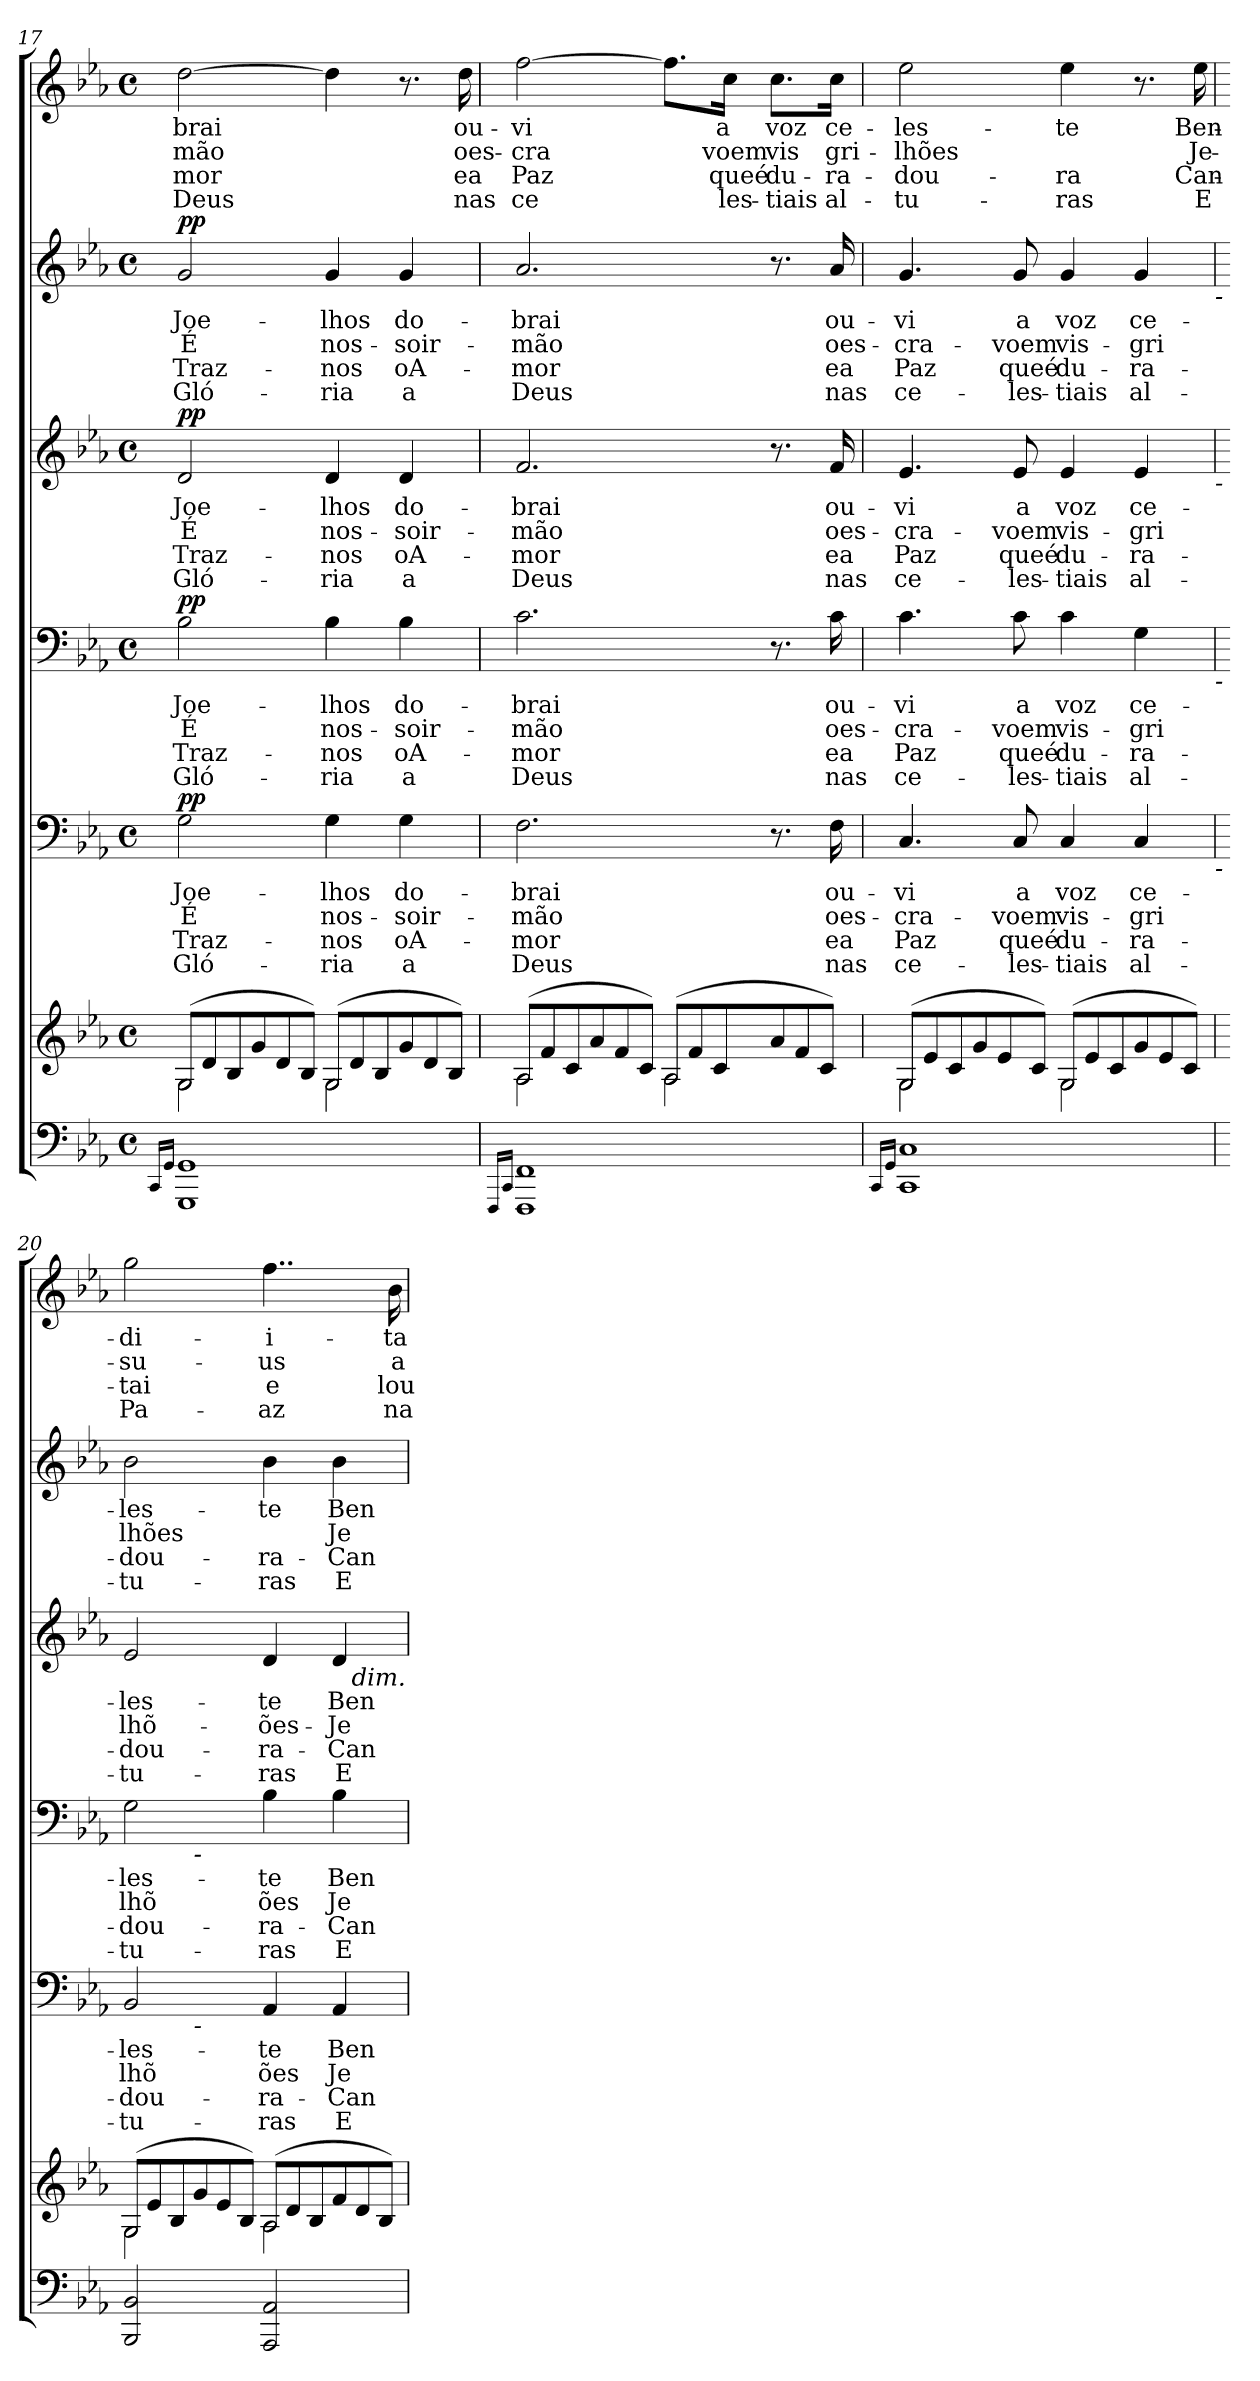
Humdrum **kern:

**kern	**kern	**kern	**text	**text	**text	**text	**dynam	**kern	**text	**text	**text	**text	**dynam	**kern	**text	**text	**text	**text	**dynam	**kern	**text	**text	**text	**text	**dynam	**kern	**text	**text	**text	**text
*part6	*part6	*part5	*part5	*part5	*part5	*part5	*part5	*part4	*part4	*part4	*part4	*part4	*part4	*part3	*part3	*part3	*part3	*part3	*part3	*part2	*part2	*part2	*part2	*part2	*part2	*part1	*part1	*part1	*part1	*part1
*staff7	*staff6	*staff5	*staff5	*staff5	*staff5	*staff5	*staff5	*staff4	*staff4	*staff4	*staff4	*staff4	*staff4	*staff3	*staff3	*staff3	*staff3	*staff3	*staff3	*staff2	*staff2	*staff2	*staff2	*staff2	*staff2	*staff1	*staff1	*staff1	*staff1	*staff1
!!LO:PB:g=z
*clefF4	*clefG2	*clefF4	*	*	*	*	*	*clefF4	*	*	*	*	*	*clefG2	*	*	*	*	*	*clefG2	*	*	*	*	*	*clefG2	*	*	*	*
*k[b-e-a-]	*k[b-e-a-]	*k[b-e-a-]	*	*	*	*	*	*k[b-e-a-]	*	*	*	*	*	*k[b-e-a-]	*	*	*	*	*	*k[b-e-a-]	*	*	*	*	*	*k[b-e-a-]	*	*	*	*
*E-:	*E-:	*E-:	*	*	*	*	*	*E-:	*	*	*	*	*	*E-:	*	*	*	*	*	*E-:	*	*	*	*	*	*E-:	*	*	*	*
*M4/4	*M4/4	*M4/4	*	*	*	*	*	*M4/4	*	*	*	*	*	*M4/4	*	*	*	*	*	*M4/4	*	*	*	*	*	*M4/4	*	*	*	*
*met(c)	*met(c)	*met(c)	*	*	*	*	*	*met(c)	*	*	*	*	*	*met(c)	*	*	*	*	*	*met(c)	*	*	*	*	*	*met(c)	*	*	*	*
=17	=17	=17	=17	=17	=17	=17	=17	=17	=17	=17	=17	=17	=17	=17	=17	=17	=17	=17	=17	=17	=17	=17	=17	=17	=17	=17	=17	=17	=17	=17
16qCC/LL	.	.	.	.	.	.	.	.	.	.	.	.	.	.	.	.	.	.	.	.	.	.	.	.	.	.	.	.	.	.
16qGG/JJ	.	.	.	.	.	.	.	.	.	.	.	.	.	.	.	.	.	.	.	.	.	.	.	.	.	.	.	.	.	.
*	*Xtuplet	*	*	*	*	*	*	*	*	*	*	*	*	*	*	*	*	*	*	*	*	*	*	*	*	*	*	*	*	*
*	*^	*	*	*	*	*	*	*	*	*	*	*	*	*	*	*	*	*	*	*	*	*	*	*	*	*	*	*	*	*
!	!LO:N:head=open	!LO:N:head=open	!	!	!	!	!	!LO:DY:b	!	!	!	!	!	!LO:DY:b	!	!	!	!	!	!LO:DY:b	!	!	!	!	!	!LO:DY:b	!	!	!	!	!
1GGG 1GG	(12G/L	4G\	2G\	Joe-	É	Traz-	-Gló-	pp	2B-\	Joe-	É	Traz-	Gló-	pp	2d/	Joe-	É	Traz-	Gló-	pp	2g/	Joe-	É	Traz-	Gló-	pp	[2dd\	-brai	mão	-mor	Deus
.	12d/	.	.	.	.	.	.	.	.	.	.	.	.	.	.	.	.	.	.	.	.	.	.	.	.	.	.	.	.	.	.
.	12B-/	.	.	.	.	.	.	.	.	.	.	.	.	.	.	.	.	.	.	.	.	.	.	.	.	.	.	.	.	.	.
.	12g/	4ryy	.	.	.	.	.	.	.	.	.	.	.	.	.	.	.	.	.	.	.	.	.	.	.	.	.	.	.	.	.
.	12d/	.	.	.	.	.	.	.	.	.	.	.	.	.	.	.	.	.	.	.	.	.	.	.	.	.	.	.	.	.	.
.	12B-/J)	.	.	.	.	.	.	.	.	.	.	.	.	.	.	.	.	.	.	.	.	.	.	.	.	.	.	.	.	.	.
!	!LO:N:head=open	!LO:N:head=open	!	!	!	!	!	!	!	!	!	!	!	!	!	!	!	!	!	!	!	!	!	!	!	!	!	!	!	!	!
.	(12G/L	4G\	4G\	-lhos	nos-	-nos	ria	.	4B-\	-lhos	nos-	-nos	-ria	.	4d/	-lhos	nos-	-nos	-ria	.	4g/	-lhos	nos-	-nos	-ria	.	4dd\]	.	.	.	.
.	12d/	.	.	.	.	.	.	.	.	.	.	.	.	.	.	.	.	.	.	.	.	.	.	.	.	.	.	.	.	.	.
.	12B-/	.	.	.	.	.	.	.	.	.	.	.	.	.	.	.	.	.	.	.	.	.	.	.	.	.	.	.	.	.	.
.	12g/	4ryy	4G\	do-	-soir-	oA-	a	.	4B-\	do-	-soir-	oA-	a	.	4d/	do-	-soir-	oA-	a	.	4g/	do-	-soir-	oA-	a	.	8.r	.	.	.	.
.	12d/	.	.	.	.	.	.	.	.	.	.	.	.	.	.	.	.	.	.	.	.	.	.	.	.	.	.	.	.	.	.
.	12B-/J)	.	.	.	.	.	.	.	.	.	.	.	.	.	.	.	.	.	.	.	.	.	.	.	.	.	.	.	.	.	.
.	.	.	.	.	.	.	.	.	.	.	.	.	.	.	.	.	.	.	.	.	.	.	.	.	.	.	16dd\	ou-	oes-	ea	nas
=18	=18	=18	=18	=18	=18	=18	=18	=18	=18	=18	=18	=18	=18	=18	=18	=18	=18	=18	=18	=18	=18	=18	=18	=18	=18	=18	=18	=18	=18	=18	=18
16qFFF/LL	.	.	.	.	.	.	.	.	.	.	.	.	.	.	.	.	.	.	.	.	.	.	.	.	.	.	.	.	.	.	.
16qCC/JJ	.	.	.	.	.	.	.	.	.	.	.	.	.	.	.	.	.	.	.	.	.	.	.	.	.	.	.	.	.	.	.
!	!LO:N:head=open	!LO:N:head=open	!	!	!	!	!	!	!	!	!	!	!	!	!	!	!	!	!	!	!	!	!	!	!	!	!	!	!	!	!
1FFF 1FF	(12A-/L	4A-\	2.F\	-brai	-mão	-mor	Deus	.	2.c\	-brai	-mão	-mor	Deus	.	2.f/	-brai	-mão	-mor	Deus	.	2.a-/	-brai	-mão	-mor	Deus	.	[2ff\	-vi	-cra	Paz	ce
.	12f/	.	.	.	.	.	.	.	.	.	.	.	.	.	.	.	.	.	.	.	.	.	.	.	.	.	.	.	.	.	.
.	12c/	.	.	.	.	.	.	.	.	.	.	.	.	.	.	.	.	.	.	.	.	.	.	.	.	.	.	.	.	.	.
.	12a-/	4ryy	.	.	.	.	.	.	.	.	.	.	.	.	.	.	.	.	.	.	.	.	.	.	.	.	.	.	.	.	.
.	12f/	.	.	.	.	.	.	.	.	.	.	.	.	.	.	.	.	.	.	.	.	.	.	.	.	.	.	.	.	.	.
.	12c/J)	.	.	.	.	.	.	.	.	.	.	.	.	.	.	.	.	.	.	.	.	.	.	.	.	.	.	.	.	.	.
!	!LO:N:head=open	!LO:N:head=open	!	!	!	!	!	!	!	!	!	!	!	!	!	!	!	!	!	!	!	!	!	!	!	!	!	!	!	!	!
.	(12A-/L	4A-\	.	.	.	.	.	.	.	.	.	.	.	.	.	.	.	.	.	.	.	.	.	.	.	.	8.ff\L]	.	.	.	.
.	12f/	.	.	.	.	.	.	.	.	.	.	.	.	.	.	.	.	.	.	.	.	.	.	.	.	.	.	.	.	.	.
.	12c/	.	.	.	.	.	.	.	.	.	.	.	.	.	.	.	.	.	.	.	.	.	.	.	.	.	.	.	.	.	.
.	.	.	.	.	.	.	.	.	.	.	.	.	.	.	.	.	.	.	.	.	.	.	.	.	.	.	16cc\Jk	a	voem	queé	les-
.	12a-/	4ryy	8.r	.	.	.	.	.	8.r	.	.	.	.	.	8.r	.	.	.	.	.	8.r	.	.	.	.	.	8.cc\L	voz	vis	du-	-tiais
.	12f/	.	.	.	.	.	.	.	.	.	.	.	.	.	.	.	.	.	.	.	.	.	.	.	.	.	.	.	.	.	.
.	12c/J)	.	.	.	.	.	.	.	.	.	.	.	.	.	.	.	.	.	.	.	.	.	.	.	.	.	.	.	.	.	.
.	.	.	16F\	ou-	oes-	ea	nas	.	16c\	ou-	oes-	ea	nas	.	16f/	ou-	oes-	ea	nas	.	16a-/	ou-	oes-	ea	nas	.	16cc\Jk	ce-	gri-	-ra-	al-
=19	=19	=19	=19	=19	=19	=19	=19	=19	=19	=19	=19	=19	=19	=19	=19	=19	=19	=19	=19	=19	=19	=19	=19	=19	=19	=19	=19	=19	=19	=19	=19
16qCC/LL	.	.	.	.	.	.	.	.	.	.	.	.	.	.	.	.	.	.	.	.	.	.	.	.	.	.	.	.	.	.	.
16qGG/JJ	.	.	.	.	.	.	.	.	.	.	.	.	.	.	.	.	.	.	.	.	.	.	.	.	.	.	.	.	.	.	.
!	!LO:N:head=open	!LO:N:head=open	!	!	!	!	!	!	!	!	!	!	!	!	!	!	!	!	!	!	!	!	!	!	!	!	!	!	!	!	!
1CC 1C	(12G/L	4G\	4.C/	-vi	-cra-	Paz	-ce-	.	4.c\	-vi	-cra-	Paz	ce-	.	4.e-/	-vi	-cra-	Paz	ce-	.	4.g/	-vi	-cra-	Paz	ce-	.	2ee-\	-les-	-lhões	-dou-	-tu-
.	12e-/	.	.	.	.	.	.	.	.	.	.	.	.	.	.	.	.	.	.	.	.	.	.	.	.	.	.	.	.	.	.
.	12c/	.	.	.	.	.	.	.	.	.	.	.	.	.	.	.	.	.	.	.	.	.	.	.	.	.	.	.	.	.	.
.	12g/	4ryy	.	.	.	.	.	.	.	.	.	.	.	.	.	.	.	.	.	.	.	.	.	.	.	.	.	.	.	.	.
.	12e-/	.	.	.	.	.	.	.	.	.	.	.	.	.	.	.	.	.	.	.	.	.	.	.	.	.	.	.	.	.	.
.	.	.	8C/	a	-voem	queé	-les-	.	8c\	a	-voem	queé	-les-	.	8e-/	a	-voem	queé	-les-	.	8g/	a	-voem	queé	-les-	.	.	.	.	.	.
.	12c/J)	.	.	.	.	.	.	.	.	.	.	.	.	.	.	.	.	.	.	.	.	.	.	.	.	.	.	.	.	.	.
!	!LO:N:head=open	!LO:N:head=open	!	!	!	!	!	!	!	!	!	!	!	!	!	!	!	!	!	!	!	!	!	!	!	!	!	!	!	!	!
.	(12G/L	4G\	4C/	voz	vis-	du-	tiais	.	4c\	voz	vis-	du-	-tiais	.	4e-/	voz	vis-	du-	-tiais	.	4g/	voz	vis-	du-	-tiais	.	4ee-\	-te	.	-ra	-ras
.	12e-/	.	.	.	.	.	.	.	.	.	.	.	.	.	.	.	.	.	.	.	.	.	.	.	.	.	.	.	.	.	.
.	12c/	.	.	.	.	.	.	.	.	.	.	.	.	.	.	.	.	.	.	.	.	.	.	.	.	.	.	.	.	.	.
.	12g/	4ryy	4C/	ce-	-gri	-ra-	-al-	.	4G\	ce-	-gri	-ra-	al-	.	4e-/	ce-	-gri	-ra-	al-	.	4g/	ce-	-gri	-ra-	al-	.	8.r	.	.	.	.
.	12e-/	.	.	.	.	.	.	.	.	.	.	.	.	.	.	.	.	.	.	.	.	.	.	.	.	.	.	.	.	.	.
.	12c/J)	.	.	.	.	.	.	.	.	.	.	.	.	.	.	.	.	.	.	.	.	.	.	.	.	.	.	.	.	.	.
.	.	.	.	.	.	.	.	.	.	.	.	.	.	.	.	.	.	.	.	.	.	.	.	.	.	.	16ee-\	Ben-	Je-	Can-	E
!	!	!	!	!	!	!	!	!	!	!	!	!	!	!	!	!	!	!	!	!	!LO:TX:b:i:t=-	!	!	!	!	!	!	!	!	!	!
!	!	!	!	!	!	!	!	!	!	!	!	!	!	!	!LO:TX:b:i:t=-	!	!	!	!	!	!	!	!	!	!	!	!	!	!	!	!
!	!	!	!	!	!	!	!	!	!LO:TX:b:i:t=-	!	!	!	!	!	!	!	!	!	!	!	!	!	!	!	!	!	!	!	!	!	!
!	!	!	!LO:TX:b:i:t=-	!	!	!	!	!	!	!	!	!	!	!	!	!	!	!	!	!	!	!	!	!	!	!	!	!	!	!	!
=20	=20	=20	=20	=20	=20	=20	=20	=20	=20	=20	=20	=20	=20	=20	=20	=20	=20	=20	=20	=20	=20	=20	=20	=20	=20	=20	=20	=20	=20	=20	=20
!	!LO:N:head=open	!LO:N:head=open	!	!	!	!	!	!	!	!	!	!	!	!	!	!	!	!	!	!	!	!	!	!	!	!	!	!	!	!	!
*	*	*	*^	*	*	*	*	*	*^	*	*	*	*	*	*	*	*	*	*	*	*	*	*	*	*	*	*	*	*	*	*
2BBB-/ 2BB-/	(12G/L	4G\	2BB-/	4ryy	-les-	lhõ	-dou-	-tu-	.	2G\	4ryy	-les-	lhõ	-dou-	-tu-	.	2e-/	-les-	lhõ-	-dou-	-tu-	.	2b-\	-les-	lhões	-dou-	-tu-	.	2gg\	-di-	-su-	-tai	Pa-
.	12e-/	.	.	.	.	.	.	.	.	.	.	.	.	.	.	.	.	.	.	.	.	.	.	.	.	.	.	.	.	.	.	.	.
.	12B-/	.	.	.	.	.	.	.	.	.	.	.	.	.	.	.	.	.	.	.	.	.	.	.	.	.	.	.	.	.	.	.	.
!	!	!	!	!	!	!	!	!	!	!	!LO:TX:b:i:t=-	!	!	!	!	!	!	!	!	!	!	!	!	!	!	!	!	!	!	!	!	!	!
!	!	!	!	!LO:TX:b:i:t=-	!	!	!	!	!	!	!	!	!	!	!	!	!	!	!	!	!	!	!	!	!	!	!	!	!	!	!	!	!
.	12g/	4ryy	.	2.ryy	.	.	.	.	.	.	2.ryy	.	.	.	.	.	.	.	.	.	.	.	.	.	.	.	.	.	.	.	.	.	.
.	12e-/	.	.	.	.	.	.	.	.	.	.	.	.	.	.	.	.	.	.	.	.	.	.	.	.	.	.	.	.	.	.	.	.
.	12B-/J)	.	.	.	.	.	.	.	.	.	.	.	.	.	.	.	.	.	.	.	.	.	.	.	.	.	.	.	.	.	.	.	.
!	!LO:N:head=open	!LO:N:head=open	!	!	!	!	!	!	!	!	!	!	!	!	!	!	!	!	!	!	!	!	!	!	!	!	!	!	!	!	!	!	!
2AAA-/ 2AA-/	(12A-/L	4A-\	4AA-/	.	-te	ões	-ra-	-ras	.	4B-\	.	-te	ões	-ra-	-ras	.	4d/	-te	-ões-	-ra-	-ras	.	4b-\	-te	.	-ra-	-ras	.	4..ff\	-i-	-us	e	-az
.	12d/	.	.	.	.	.	.	.	.	.	.	.	.	.	.	.	.	.	.	.	.	.	.	.	.	.	.	.	.	.	.	.	.
.	12B-/	.	.	.	.	.	.	.	.	.	.	.	.	.	.	.	.	.	.	.	.	.	.	.	.	.	.	.	.	.	.	.	.
.	12f/	4ryy	4AA-/	.	Ben-	Je-	-Can-	E-	.	4B-\	.	Ben-	Je-	-Can-	E-	.	4d/	Ben-	-Je-	-Can-	E-	.	4b-\	Ben-	Je-	-Can-	E-	.	.	.	.	.	.
.	12d/	.	.	.	.	.	.	.	.	.	.	.	.	.	.	.	.	.	.	.	.	.	.	.	.	.	.	.	.	.	.	.	.
.	12B-/J)	.	.	.	.	.	.	.	.	.	.	.	.	.	.	.	.	.	.	.	.	.	.	.	.	.	.	.	.	.	.	.	.
.	.	.	.	.	.	.	.	.	.	.	.	.	.	.	.	.	.	.	.	.	.	.	.	.	.	.	.	.	16b-\	-ta	a-	lou-	na
*	*v	*v	*	*	*	*	*	*	*	*	*	*	*	*	*	*	*	*	*	*	*	*	*	*	*	*	*	*	*	*	*	*	*
!	!	!	!	!	!	!	!	!	!	!	!	!	!	!	!	!LO:TX:b:i:t=dim.	!	!	!	!	!	!	!	!	!	!	!	!	!	!	!	!
!	!	!LO:TX:b:i:t=dim.	!	!	!	!	!	!	!	!	!	!	!	!	!	!	!	!	!	!	!	!	!	!	!	!	!	!	!	!	!	!
*	*	*v	*v	*	*	*	*	*	*	*	*	*	*	*	*	*	*	*	*	*	*	*	*	*	*	*	*	*	*	*	*	*
*	*	*	*	*	*	*	*	*v	*v	*	*	*	*	*	*	*	*	*	*	*	*	*	*	*	*	*	*	*	*	*	*
=	=	=	=	=	=	=	=	=	=	=	=	=	=	=	=	=	=	=	=	=	=	=	=	=	=	=	=	=	=	=
*-	*-	*-	*-	*-	*-	*-	*-	*-	*-	*-	*-	*-	*-	*-	*-	*-	*-	*-	*-	*-	*-	*-	*-	*-	*-	*-	*-	*-	*-	*-
